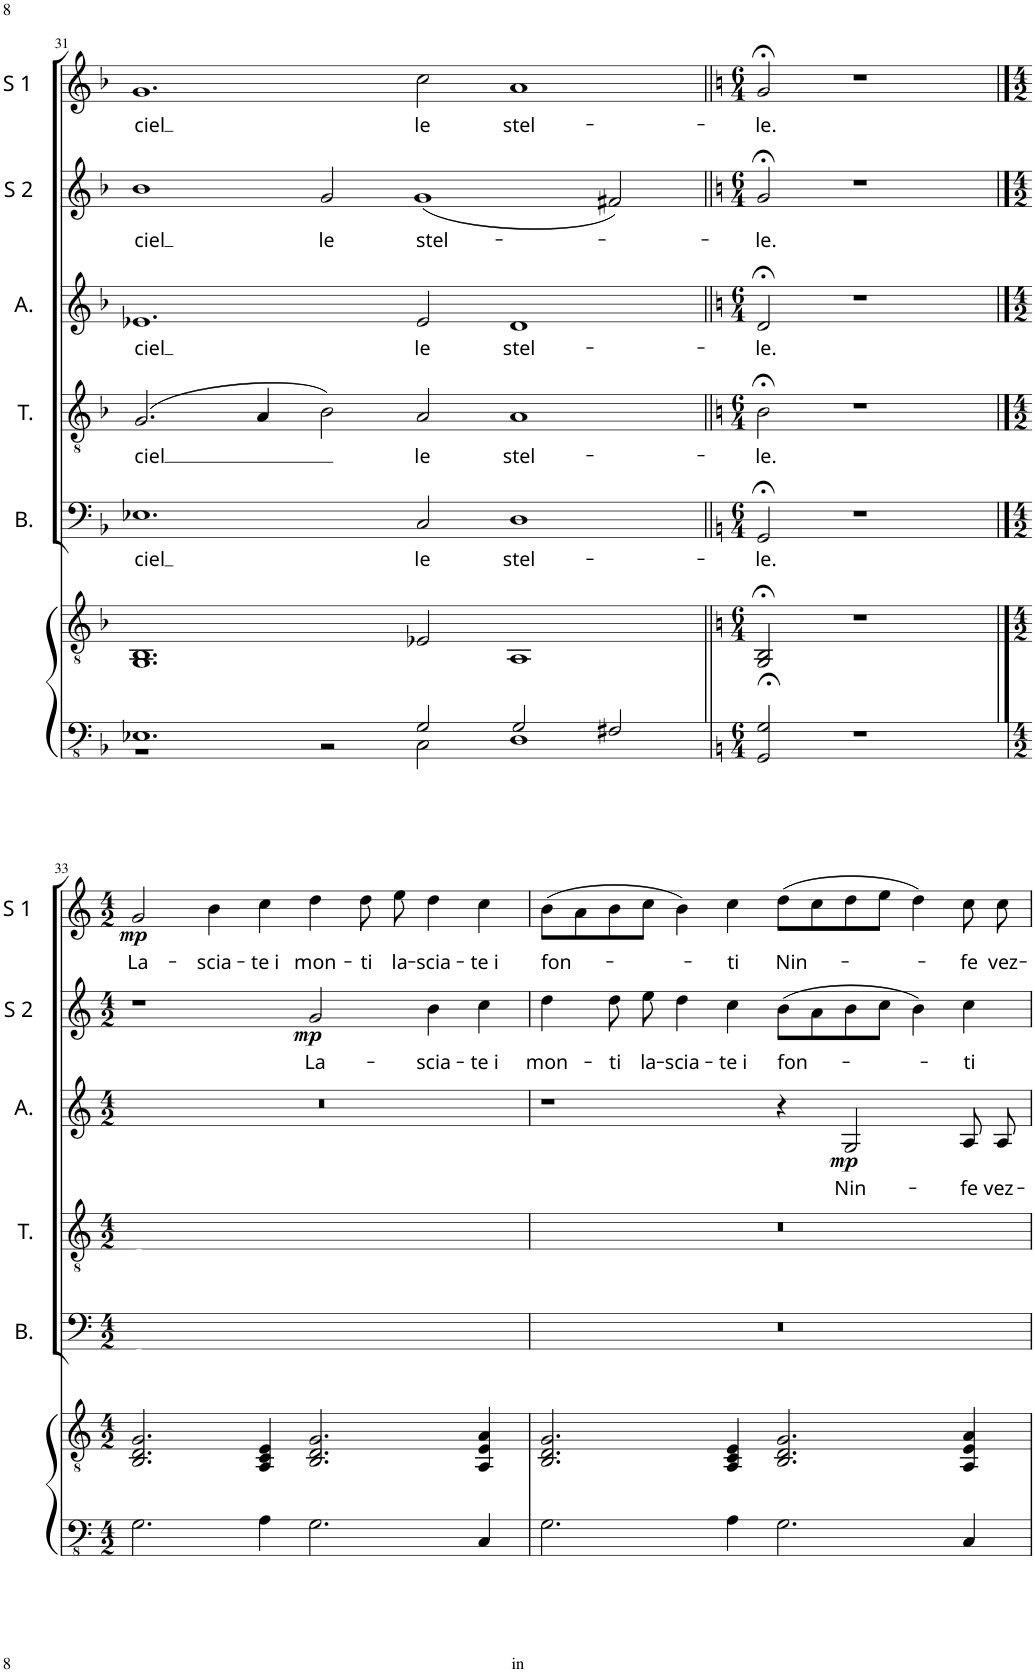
**kern	**kern	**kern	**text	**kern	**text	**kern	**text	**dynam	**kern	**text	**dynam	**kern	**text	**dynam
*part6	*part6	*part5	*part5	*part4	*part4	*part3	*part3	*part3	*part2	*part2	*part2	*part1	*part1	*part1
*staff7	*staff6	*staff5	*staff5	*staff4	*staff4	*staff3	*staff3	*staff3	*staff2	*staff2	*staff2	*staff1	*staff1	*staff1
*I"Piano	*	*I"B.	*	*I"T.	*	*I"A.	*	*	*I"S 2	*	*	*I"S 1	*	*
*I'Pno	*	*I'B.	*	*I'T.	*	*I'A.	*	*	*I'S 2	*	*	*I'S 1	*	*
!!LO:PB:g=z
*clefFv4	*clefGv2	*clefF4	*	*clefGv2	*	*clefG2	*	*	*clefG2	*	*	*clefG2	*	*
*k[b-]	*k[b-]	*k[b-]	*	*k[b-]	*	*k[b-]	*	*	*k[b-]	*	*	*k[b-]	*	*
*M6/2	*M6/2	*M6/2	*	*M6/2	*	*M6/2	*	*	*M6/2	*	*	*M6/2	*	*
=31	=31	=31	=31	=31	=31	=31	=31	=31	=31	=31	=31	=31	=31	=31
*^	*	*	*	*	*	*	*	*	*	*	*	*	*	*
!	!	!	!	!LO:LY:b	!	!LO:LY:b	!	!LO:LY:b	!	!	!LO:LY:b	!	!	!LO:LY:b	!
1.EE-X	1r	1.GG 1.BB-	1.E-X	ciel	(2.G/	ciel	1.e-X	ciel	.	1b-	ciel	.	1.g	ciel	.
.	.	.	.	.	4A/	.	.	.	.	.	.	.	.	.	.
!	!	!	!	!	!	!	!	!	!	!	!LO:LY:b	!	!	!	!
.	2r	.	.	.	2B-\)	.	.	.	.	2g/	le	.	.	.	.
!	!	!	!	!LO:LY:b	!	!LO:LY:b	!	!LO:LY:b	!	!	!LO:LY:b	!	!	!LO:LY:b	!
2GG/	2CC\	2E-X/	2C/	le	2A/	le	2e-/	le	.	(1g	stel-	.	2cc\	le	.
!	!	!	!	!LO:LY:b	!	!LO:LY:b	!	!LO:LY:b	!	!	!	!	!	!LO:LY:b	!
2GG/	1DD	1AA	1D	stel-	1A	stel-	1d	stel-	.	.	.	.	1a	stel-	.
2FF#X/	.	.	.	.	.	.	.	.	.	2f#X/)	.	.	.	.	.
*v	*v	*	*	*	*	*	*	*	*	*	*	*	*	*	*
=32||	=32||	=32||	=32||	=32||	=32||	=32||	=32||	=32||	=32||	=32||	=32||	=32||	=32||	=32||
*k[]	*k[]	*k[]	*	*k[]	*	*k[]	*	*	*k[]	*	*	*k[]	*	*
*M6/4	*M6/4	*M6/4	*	*M6/4	*	*M6/4	*	*	*M6/4	*	*	*M6/4	*	*
!	!	!	!LO:LY:b	!	!LO:LY:b	!	!LO:LY:b	!	!	!LO:LY:b	!	!	!LO:LY:b	!
2GGG/;< 2GG/;<	2GG/;< 2BB/;<	2GG;</	-le.	2B;<\	-le.	2d;</	-le.	.	2g;</	-le.	.	2g;</	-le.	.
1r	1r	1r	.	1r	.	1r	.	.	1r	.	.	1r	.	.
!!LO:LB:g=z
==33	==33	==33	==33	==33	==33	==33	==33	==33	==33	==33	==33	==33	==33	==33
*k[]	*k[]	*k[]	*	*k[]	*	*k[]	*	*	*k[]	*	*	*k[]	*	*
*M4/2	*M4/2	*M4/2	*	*M4/2	*	*M4/2	*	*	*M4/2	*	*	*M4/2	*	*
!	!	!	!	!	!	!	!	!	!	!	!	!	!LO:LY:b	!LO:DY:b
2.GG\	2.BB/ 2.D/ 2.G/	0FF!i	.	0D!i	.	0r	.	.	1r	.	.	2g/	La-	mp
!	!	!	!	!	!	!	!	!	!	!	!	!	!LO:LY:b	!
.	.	.	.	.	.	.	.	.	.	.	.	4b\	-scia-	.
!	!	!	!	!	!	!	!	!	!	!	!	!	!LO:LY:b	!
4AA\	4AA/ 4C/ 4E/	.	.	.	.	.	.	.	.	.	.	4cc\	-te i	.
!	!	!	!	!	!	!	!	!	!	!LO:LY:b	!LO:DY:b	!	!LO:LY:b	!
2.GG\	2.BB/ 2.D/ 2.G/	.	.	.	.	.	.	.	2g/	La-	mp	4dd\	mon-	.
!	!	!	!	!	!	!	!	!	!	!	!	!	!LO:LY:b	!
.	.	.	.	.	.	.	.	.	.	.	.	8dd\	-ti	.
!	!	!	!	!	!	!	!	!	!	!	!	!	!LO:LY:b	!
.	.	.	.	.	.	.	.	.	.	.	.	8ee\	la-	.
!	!	!	!	!	!	!	!	!	!	!LO:LY:b	!	!	!LO:LY:b	!
.	.	.	.	.	.	.	.	.	4b\	-scia-	.	4dd\	-scia-	.
!	!	!	!	!	!	!	!	!	!	!LO:LY:b	!	!	!LO:LY:b	!
4CC/	4AA/ 4E/ 4A/	.	.	.	.	.	.	.	4cc\	-te i	.	4cc\	-te i	.
=34	=34	=34	=34	=34	=34	=34	=34	=34	=34	=34	=34	=34	=34	=34
!	!	!	!	!	!	!	!	!	!	!LO:LY:b	!	!	!LO:LY:b	!
2.GG\	2.BB/ 2.D/ 2.G/	0r	.	0r	.	1r	.	.	4dd\	mon-	.	(8b\L	fon-	.
.	.	.	.	.	.	.	.	.	.	.	.	8a\	.	.
!	!	!	!	!	!	!	!	!	!	!LO:LY:b	!	!	!	!
.	.	.	.	.	.	.	.	.	8dd\	-ti	.	8b\	.	.
!	!	!	!	!	!	!	!	!	!	!LO:LY:b	!	!	!	!
.	.	.	.	.	.	.	.	.	8ee\	la-	.	8cc\J	.	.
!	!	!	!	!	!	!	!	!	!	!LO:LY:b	!	!	!	!
.	.	.	.	.	.	.	.	.	4dd\	-scia-	.	4b\)	.	.
!	!	!	!	!	!	!	!	!	!	!LO:LY:b	!	!	!LO:LY:b	!
4AA\	4AA/ 4C/ 4E/	.	.	.	.	.	.	.	4cc\	-te i	.	4cc\	-ti	.
!	!	!	!	!	!	!	!	!	!	!LO:LY:b	!	!	!LO:LY:b	!
2.GG\	2.BB/ 2.D/ 2.G/	.	.	.	.	4r	.	.	(8b\L	fon-	.	(8dd\L	Nin-	.
.	.	.	.	.	.	.	.	.	8a\	.	.	8cc\	.	.
!	!	!	!	!	!	!	!LO:LY:b	!LO:DY:b	!	!	!	!	!	!
.	.	.	.	.	.	2G/	Nin-	mp	8b\	.	.	8dd\	.	.
.	.	.	.	.	.	.	.	.	8cc\J	.	.	8ee\J	.	.
.	.	.	.	.	.	.	.	.	4b\)	.	.	4dd\)	.	.
!	!	!	!	!	!	!	!LO:LY:b	!	!	!LO:LY:b	!	!	!LO:LY:b	!
4CC/	4AA/ 4E/ 4A/	.	.	.	.	8A/L	-fe	.	4cc\	-ti	.	8cc\	-fe	.
!	!	!	!	!	!	!	!LO:LY:b	!	!	!	!	!	!LO:LY:b	!
.	.	.	.	.	.	8A/J	vez-	.	.	.	.	8cc\	vez-	.
=	=	=	=	=	=	=	=	=	=	=	=	=	=	=
*-	*-	*-	*-	*-	*-	*-	*-	*-	*-	*-	*-	*-	*-	*-
